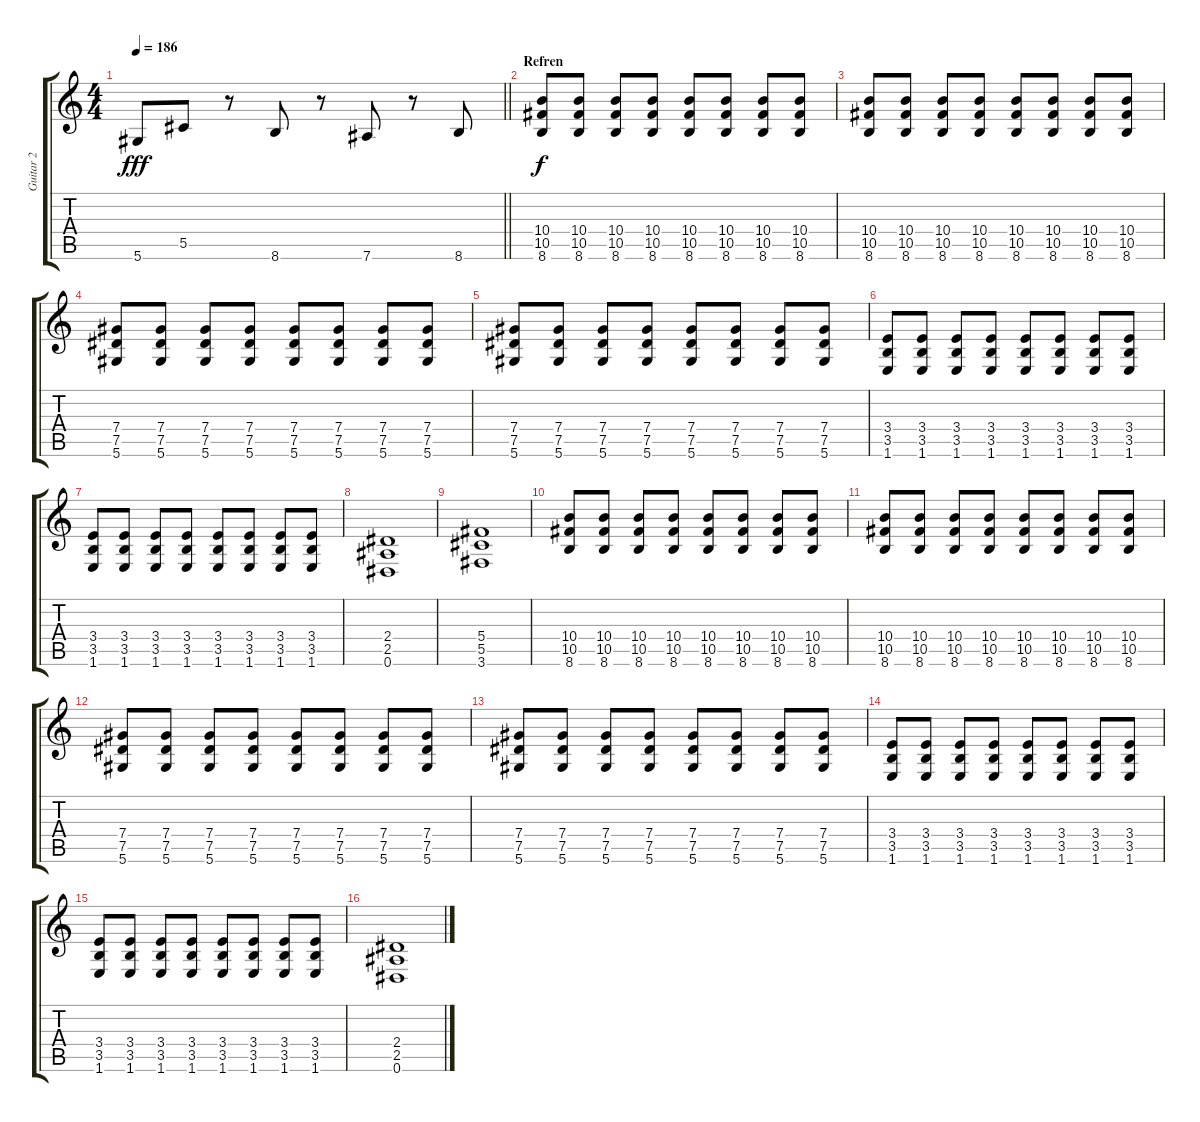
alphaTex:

\track ("Guitar 2" "Guitar 2") {instrument distortionguitar}
\staff {score tabs}
\tuning (Eb4 Bb3 Gb3 Db3 Ab2 Eb2) {hide}
\ts (4 4)
\tempo 186
\clef g2
\barLineRight lightlight
\ks c
5.6.8{dy fff} 5.5.8 r.8 8.6.8 r.8 7.6.8 r.8 8.6.8 |
\section ("" "Refren")
(10.4 10.5 8.6).8{dy f} (10.4 10.5 8.6).8 (10.4 10.5 8.6).8 (10.4 10.5 8.6).8 (10.4 10.5 8.6).8 (10.4 10.5 8.6).8 (10.4 10.5 8.6).8 (10.4 10.5 8.6).8 |
(10.4 10.5 8.6).8 (10.4 10.5 8.6).8 (10.4 10.5 8.6).8 (10.4 10.5 8.6).8 (10.4 10.5 8.6).8 (10.4 10.5 8.6).8 (10.4 10.5 8.6).8 (10.4 10.5 8.6).8 |
(7.4 7.5 5.6).8 (7.4 7.5 5.6).8 (7.4 7.5 5.6).8 (7.4 7.5 5.6).8 (7.4 7.5 5.6).8 (7.4 7.5 5.6).8 (7.4 7.5 5.6).8 (7.4 7.5 5.6).8 |
(7.4 7.5 5.6).8 (7.4 7.5 5.6).8 (7.4 7.5 5.6).8 (7.4 7.5 5.6).8 (7.4 7.5 5.6).8 (7.4 7.5 5.6).8 (7.4 7.5 5.6).8 (7.4 7.5 5.6).8 |
(3.4 3.5 1.6).8 (3.4 3.5 1.6).8 (3.4 3.5 1.6).8 (3.4 3.5 1.6).8 (3.4 3.5 1.6).8 (3.4 3.5 1.6).8 (3.4 3.5 1.6).8 (3.4 3.5 1.6).8 |
(3.4 3.5 1.6).8 (3.4 3.5 1.6).8 (3.4 3.5 1.6).8 (3.4 3.5 1.6).8 (3.4 3.5 1.6).8 (3.4 3.5 1.6).8 (3.4 3.5 1.6).8 (3.4 3.5 1.6).8 |
(2.4 2.5 0.6).1 |
(5.4 5.5 3.6).1 |
(10.4 10.5 8.6).8 (10.4 10.5 8.6).8 (10.4 10.5 8.6).8 (10.4 10.5 8.6).8 (10.4 10.5 8.6).8 (10.4 10.5 8.6).8 (10.4 10.5 8.6).8 (10.4 10.5 8.6).8 |
(10.4 10.5 8.6).8 (10.4 10.5 8.6).8 (10.4 10.5 8.6).8 (10.4 10.5 8.6).8 (10.4 10.5 8.6).8 (10.4 10.5 8.6).8 (10.4 10.5 8.6).8 (10.4 10.5 8.6).8 |
(7.4 7.5 5.6).8 (7.4 7.5 5.6).8 (7.4 7.5 5.6).8 (7.4 7.5 5.6).8 (7.4 7.5 5.6).8 (7.4 7.5 5.6).8 (7.4 7.5 5.6).8 (7.4 7.5 5.6).8 |
(7.4 7.5 5.6).8 (7.4 7.5 5.6).8 (7.4 7.5 5.6).8 (7.4 7.5 5.6).8 (7.4 7.5 5.6).8 (7.4 7.5 5.6).8 (7.4 7.5 5.6).8 (7.4 7.5 5.6).8 |
(3.4 3.5 1.6).8 (3.4 3.5 1.6).8 (3.4 3.5 1.6).8 (3.4 3.5 1.6).8 (3.4 3.5 1.6).8 (3.4 3.5 1.6).8 (3.4 3.5 1.6).8 (3.4 3.5 1.6).8 |
(3.4 3.5 1.6).8 (3.4 3.5 1.6).8 (3.4 3.5 1.6).8 (3.4 3.5 1.6).8 (3.4 3.5 1.6).8 (3.4 3.5 1.6).8 (3.4 3.5 1.6).8 (3.4 3.5 1.6).8 |
(2.4 2.5 0.6).1
